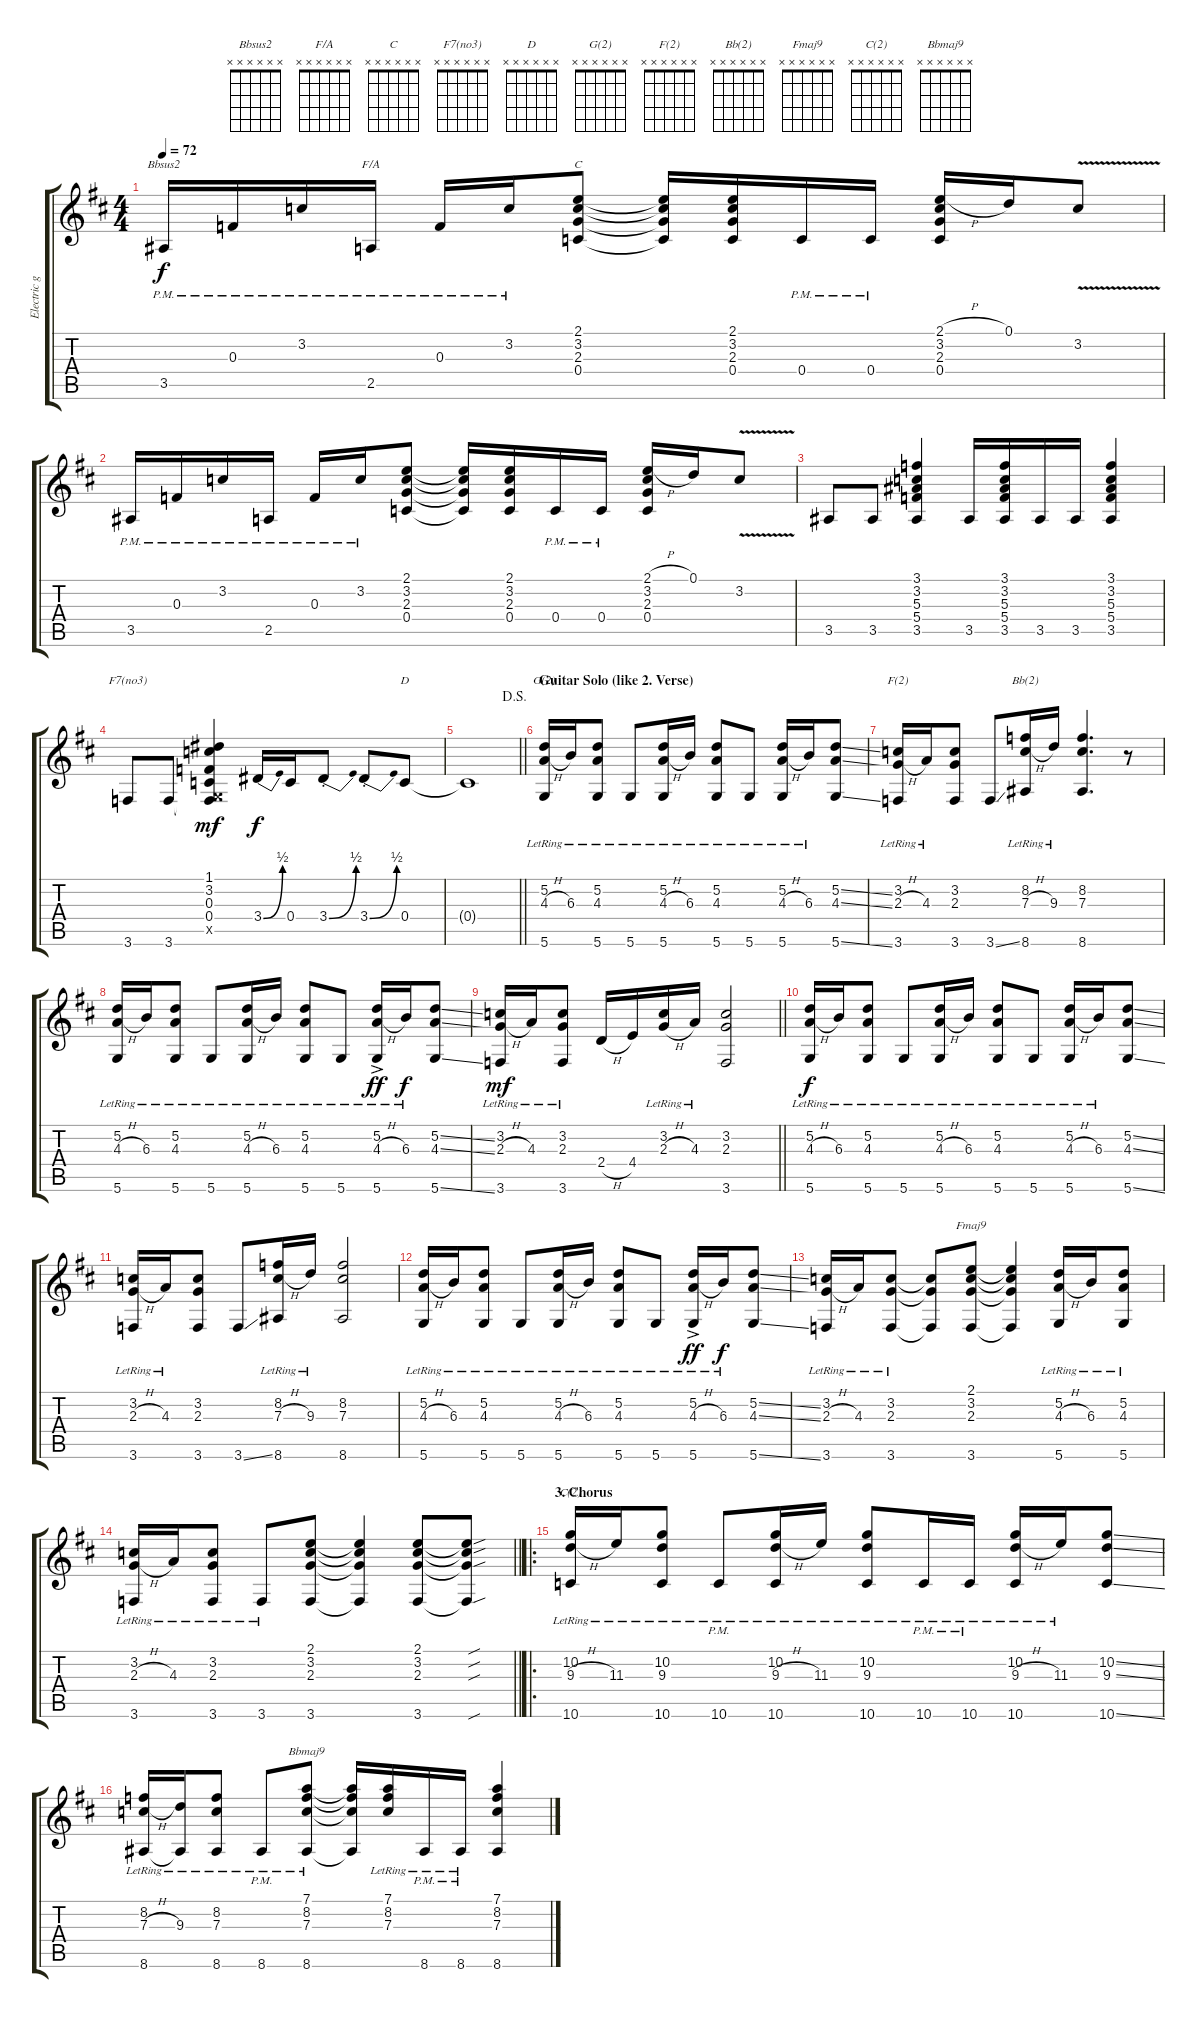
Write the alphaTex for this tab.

\track ("Electric guitar: main" "Electric g") {instrument electricguitarclean}
\staff {score tabs}
\tuning (D4 A3 F3 C3 G2 D2) {hide}
\chord ("Bbsus2" x x x x x x)
\chord ("F/A" x x x x x x)
\chord ("C" x x x x x x)
\chord ("F7(no3)" x x x x x x)
\chord ("D" x x x x x x)
\chord ("G(2)" x x x x x x)
\chord ("F(2)" x x x x x x)
\chord ("Bb(2)" x x x x x x)
\chord ("Fmaj9" x x x x x x)
\chord ("C(2)" x x x x x x)
\chord ("Bbmaj9" x x x x x x)
\ts (4 4)
\tempo 72
\clef g2
\ks d
3.5{pm}.16{ch "Bbsus2" dy f} 0.3{pm}.16 3.2{pm}.16 2.5{pm}.16{ch "F/A"} 0.3{pm}.16 3.2{pm}.16 (2.1 3.2 2.3 0.4).8{ch "C"} (2.1{t} 3.2{t} 2.3{t} 0.4{t}).16 (2.1 3.2 2.3 0.4).16 0.4{pm}.16 0.4{pm}.16 (2.1{h} 3.2 2.3 0.4).16 0.1.16 3.2{v}.8 |
3.5{pm}.16 0.3{pm}.16 3.2{pm}.16 2.5{pm}.16 0.3{pm}.16 3.2{pm}.16 (2.1 3.2 2.3 0.4).8 (2.1{t} 3.2{t} 2.3{t} 0.4{t}).16 (2.1 3.2 2.3 0.4).16 0.4{pm}.16 0.4{pm}.16 (2.1{h} 3.2 2.3 0.4).16 0.1.16 3.2{v}.8 |
3.5.8 3.5.8 (3.1 3.2 5.3 5.4 3.5).4 3.5.16 (3.1 3.2 5.3 5.4 3.5).16 3.5.16 3.5.16 (3.1 3.2 5.3 5.4 3.5).4 |
3.6.8{ch "F7(no3)"} 3.6.8 (1.1 3.2 0.3 0.4 0.5{x} 3.6{t}).4{dy mf} 3.4{be (bend 0 0 60 2)}.16{dy f} 0.4.16 3.4{be (bend 0 0 60 2) st}.8 3.4{be (bend 0 0 60 2) st}.8 0.4.8{ch "D"} |
\jump dalsegno
\barLineRight lightlight
0.4{t}.1 |
\section ("" "Guitar Solo (like 2. Verse)")
(5.2{lr} 4.3{h lr} 5.6{lr}).16{ch "G(2)" instrument electricguitarclean} 6.3{lr}.16 (5.2{lr} 4.3{lr} 5.6{lr}).8 5.6{lr}.8 (5.2{lr} 4.3{h lr} 5.6{lr}).16 6.3{lr}.16 (5.2{lr} 4.3{lr} 5.6{lr}).8 5.6{lr}.8 (5.2{lr} 4.3{h lr} 5.6{lr}).16 6.3{lr}.16 (5.2{ss} 4.3{ss} 5.6{ss}).8 |
(3.2{lr} 2.3{h lr} 3.6{lr}).16{ch "F(2)"} 4.3{lr}.16 (3.2 2.3 3.6).8 3.6{ss}.8 (8.2{lr} 7.3{h lr} 8.6{lr}).16{ch "Bb(2)"} 9.3{lr}.16 (8.2 7.3 8.6).4{d} r.8 |
(5.2{lr} 4.3{h lr} 5.6{lr}).16 6.3{lr}.16 (5.2{lr} 4.3{lr} 5.6{lr}).8 5.6{lr}.8 (5.2{lr} 4.3{h lr} 5.6{lr}).16 6.3{lr}.16 (5.2{lr} 4.3{lr} 5.6{lr}).8 5.6{lr}.8 (5.2{ac lr} 4.3{h ac lr} 5.6{ac lr}).16{dy ff} 6.3{lr}.16{dy f} (5.2{ss} 4.3{ss} 5.6{ss}).8 |
\barLineRight lightlight
(3.2{lr} 2.3{h lr} 3.6{lr}).16{dy mf} 4.3{lr}.16 (3.2{lr} 2.3{lr} 3.6{lr}).8 2.4{h}.16 4.4.16 (3.2{lr} 2.3{h lr}).16 4.3{lr}.16 (3.2 2.3 3.6).2 |
(5.2{lr} 4.3{h lr} 5.6{lr}).16{dy f instrument electricguitarclean} 6.3{lr}.16 (5.2{lr} 4.3{lr} 5.6{lr}).8 5.6{lr}.8 (5.2{lr} 4.3{h lr} 5.6{lr}).16 6.3{lr}.16 (5.2{lr} 4.3{lr} 5.6{lr}).8 5.6{lr}.8 (5.2{lr} 4.3{h lr} 5.6{lr}).16 6.3{lr}.16 (5.2{ss} 4.3{ss} 5.6{ss}).8 |
(3.2{lr} 2.3{h lr} 3.6{lr}).16 4.3{lr}.16 (3.2 2.3 3.6).8 3.6{ss}.8 (8.2{lr} 7.3{h lr} 8.6{lr}).16 9.3{lr}.16 (8.2 7.3 8.6).2 |
(5.2{lr} 4.3{h lr} 5.6{lr}).16 6.3{lr}.16 (5.2{lr} 4.3{lr} 5.6{lr}).8 5.6{lr}.8 (5.2{lr} 4.3{h lr} 5.6{lr}).16 6.3{lr}.16 (5.2{lr} 4.3{lr} 5.6{lr}).8 5.6{lr}.8 (5.2{ac lr} 4.3{h ac lr} 5.6{ac lr}).16{dy ff} 6.3{lr}.16{dy f} (5.2{ss} 4.3{ss} 5.6{ss}).8 |
(3.2{lr} 2.3{h lr} 3.6{lr}).16 4.3{lr}.16 (3.2{lr} 2.3{lr} 3.6{lr}).8 (3.2{t} 2.3{t} 3.6{t}).8 (2.1 3.2 2.3 3.6).8{ch "Fmaj9"} (2.1{t} 3.2{t} 2.3{t} 3.6{t}).4 (5.2{lr} 4.3{h lr} 5.6{lr}).16{instrument overdrivenguitar} 6.3{lr}.16 (5.2{lr} 4.3{lr} 5.6{lr}).8 |
\barLineRight lightlight
(3.2{lr} 2.3{h lr} 3.6{lr}).16 4.3{lr}.16 (3.2{lr} 2.3{lr} 3.6{lr}).8 3.6{lr}.8 (2.1 3.2 2.3 3.6).8 (2.1{t} 3.2{t} 2.3{t} 3.6{t}).4 (2.1 3.2 2.3 3.6).8 (2.1{sou t} 3.2{sou t} 2.3{sou t} 3.6{sou t}).8 |
\ro
\section ("" "3. Chorus")
(10.2{lr} 9.3{h lr} 10.6{lr}).16{ch "C(2)"} 11.3{lr}.16 (10.2{lr} 9.3{lr} 10.6{lr}).8 10.6{pm lr}.8 (10.2{lr} 9.3{h lr} 10.6{lr}).16 11.3{lr}.16 (10.2{lr} 9.3{lr} 10.6{lr}).8 10.6{pm lr}.16 10.6{pm lr}.16 (10.2{lr} 9.3{h lr} 10.6{lr}).16 11.3{lr}.16 (10.2{ss} 9.3{ss} 10.6{ss}).8 |
(8.2{lr} 7.3{h lr} 8.6{lr}).16 (9.3{lr} 8.6{t}).16 (8.2{lr} 7.3{lr} 8.6{lr}).8 8.6{pm lr}.8 (7.1{lr} 8.2{lr} 7.3{lr} 8.6{lr}).8{ch "Bbmaj9"} (7.1{t} 8.2{t} 7.3{t} 8.6{t}).16 (7.1{lr} 8.2{lr} 7.3{lr}).16 8.6{pm lr}.16 8.6{pm lr}.16 (7.1 8.2 7.3 8.6).4
